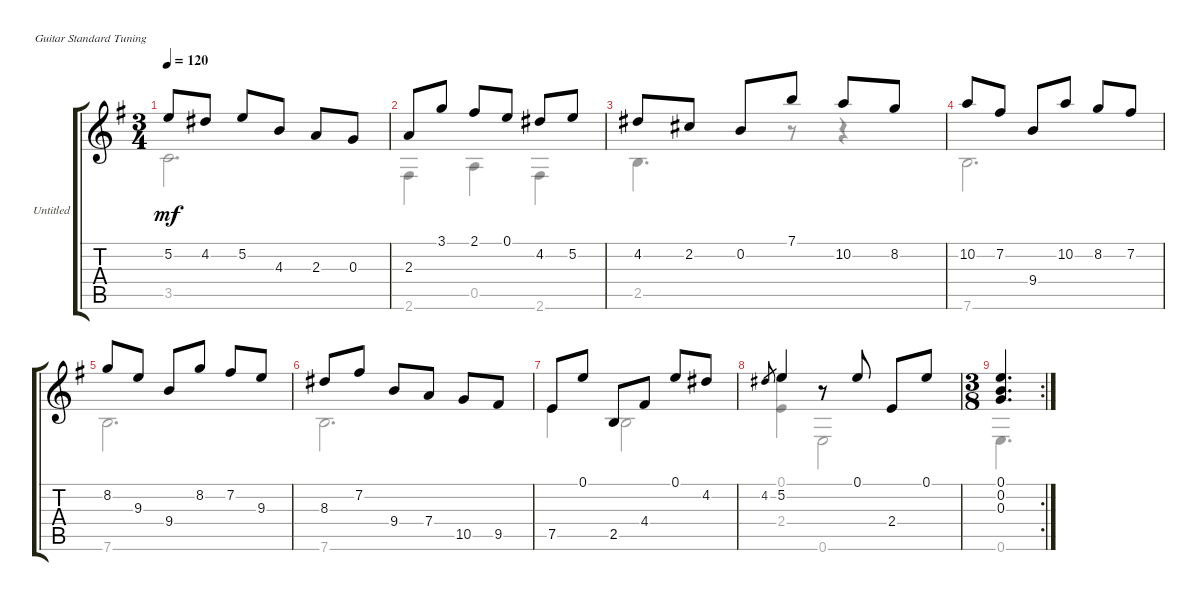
\bracketExtendMode groupsimilarinstruments
\firstSystemTrackNameOrientation horizontal
\otherSystemsTrackNameOrientation horizontal
\track ("Untitled" "Untitled") {instrument acousticguitarnylon}
\staff {score tabs}
\tuning (E4 B3 G3 D3 A2 E2)
\voice
\ts (3 4)
\tempo 120
\clef g2
\ks eminor
5.2.8{dy mf} 4.2.8 5.2.8 4.3.8 2.3.8 0.3.8 |
2.3.8 3.1.8 2.1.8 0.1.8 4.2.8 5.2.8 |
4.2.8 2.2.8 0.2.8 7.1.8 10.2.8 8.2.8 |
10.2.8 7.2.8 9.4.8 10.2.8 8.2.8 7.2.8 |
8.2.8 9.3.8 9.4.8 8.2.8 7.2.8 9.3.8 |
8.3.8 7.2.8 9.4.8 7.4.8 10.5.8 9.5.8 |
7.5.8 0.1.8 2.5.8 4.4.8 0.1.8 4.2.8 |
4.2.8{gr} 5.2.4 r.8 0.1.8 2.4.8 0.1.8 |
\rc 2
\ts (3 8)
(0.1 0.2 0.3).4{d}
\voice
\clef g2
\ottava regular
\simile none
\ks eminor
3.5.2{d dy mf} |
2.6.4 0.5.4 2.6.4 |
2.5.4{d} r.8 r.4 |
7.6.2{d} |
7.6.2{d} |
7.6.2{d} |
7.5.4 2.5.2 |
(0.1 2.4).4 0.6.2 |
0.6.4{d}
